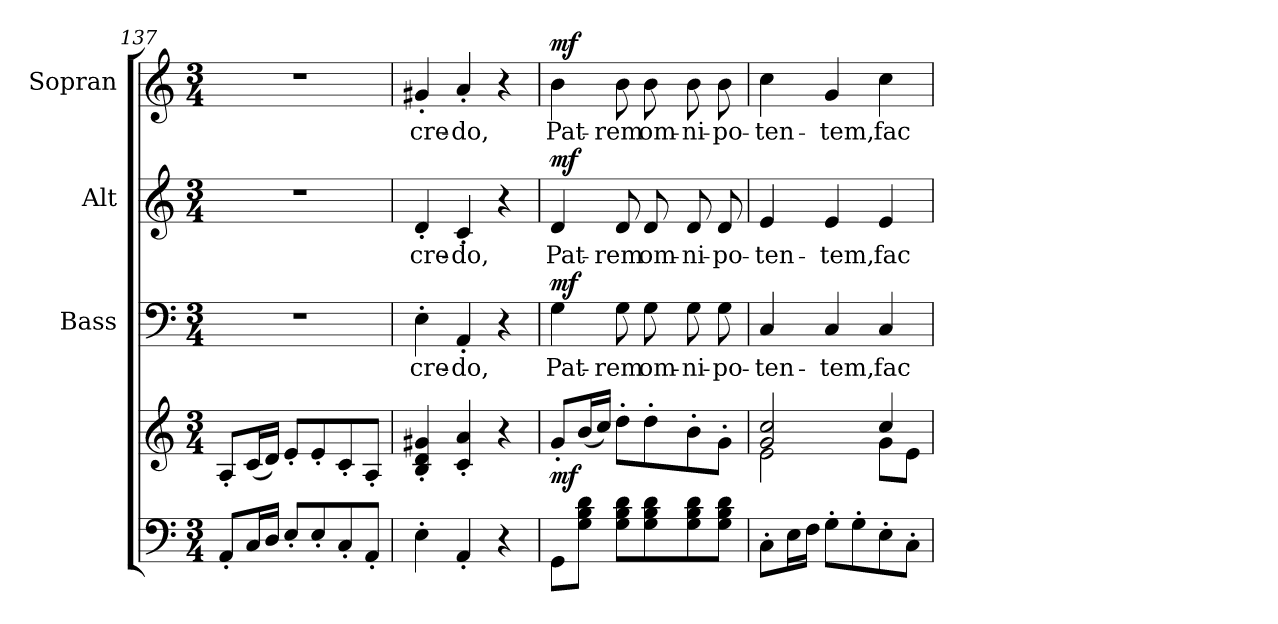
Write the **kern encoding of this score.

**kern	**kern	**dynam	**kern	**text	**dynam	**kern	**text	**dynam	**kern	**text	**dynam
*part4	*part4	*part4	*part3	*part3	*part3	*part2	*part2	*part2	*part1	*part1	*part1
*staff5	*staff4	*staff4/5	*staff3	*staff3	*staff3	*staff2	*staff2	*staff2	*staff1	*staff1	*staff1
*	*	*	*I"Bass	*	*	*I"Alt	*	*	*I"Sopran	*	*
*	*	*	*I'B.	*	*	*I'A.	*	*	*I'S.	*	*
*clefF4	*clefG2	*	*clefF4	*	*	*clefG2	*	*	*clefG2	*	*
*k[]	*k[]	*	*k[]	*	*	*k[]	*	*	*k[]	*	*
*C:	*C:	*	*C:	*	*	*C:	*	*	*C:	*	*
*M3/4	*M3/4	*	*M3/4	*	*	*M3/4	*	*	*M3/4	*	*
=137	=137	=137	=137	=137	=137	=137	=137	=137	=137	=137	=137
8AA'</L	8A'</L	.	2.r	.	.	2.r	.	.	2.r	.	.
16C/L	(<16c/L	.	.	.	.	.	.	.	.	.	.
16D/JJ	16d/JJ)	.	.	.	.	.	.	.	.	.	.
8E'</L	8e'</L	.	.	.	.	.	.	.	.	.	.
8E'</	8e'</	.	.	.	.	.	.	.	.	.	.
8C'</	8c'</	.	.	.	.	.	.	.	.	.	.
8AA'</J	8A'</J	.	.	.	.	.	.	.	.	.	.
=138	=138	=138	=138	=138	=138	=138	=138	=138	=138	=138	=138
!	!	!	!	!LO:LY:b	!	!	!LO:LY:b	!	!	!LO:LY:b	!
4E'>\	4B/'< 4d/'< 4g#X/'<	.	4E'>\	cre-	.	4d'</	cre-	.	4g#X'</	cre-	.
!	!	!	!	!LO:LY:b	!	!	!LO:LY:b	!	!	!LO:LY:b	!
4AA'</	4c/'< 4a/'<	.	4AA'</	-do,	.	4c'</	-do,	.	4a'</	-do,	.
4r	4r	.	4r	.	.	4r	.	.	4r	.	.
=139	=139	=139	=139	=139	=139	=139	=139	=139	=139	=139	=139
!	!	!LO:DY:b	!	!LO:LY:b	!LO:DY:a	!	!LO:LY:b	!LO:DY:a	!	!LO:LY:b	!LO:DY:a
8GG\L	8g'</L	mf	4G\	Pat-	mf	4d/	Pat-	mf	4b\	Pat-	mf
8G\ 8B\ 8d\J	(<16b/L	.	.	.	.	.	.	.	.	.	.
.	16cc/JJ)	.	.	.	.	.	.	.	.	.	.
!	!	!	!	!LO:LY:b	!	!	!LO:LY:b	!	!	!LO:LY:b	!
8G\ 8B\ 8d\L	8dd'>\L	.	8G\	-rem	.	8d/	-rem	.	8b\	-rem	.
!	!	!	!	!LO:LY:b	!	!	!LO:LY:b	!	!	!LO:LY:b	!
8G\ 8B\ 8d\	8dd'>\	.	8G\	om-	.	8d/	om-	.	8b\	om-	.
!	!	!	!	!LO:LY:b	!	!	!LO:LY:b	!	!	!LO:LY:b	!
8G\ 8B\ 8d\	8b'>\	.	8G\	-ni-	.	8d/	-ni-	.	8b\	-ni-	.
!	!	!	!	!LO:LY:b	!	!	!LO:LY:b	!	!	!LO:LY:b	!
8G\ 8B\ 8d\J	8g'>\J	.	8G\	-po-	.	8d/	-po-	.	8b\	-po-	.
!!LO:LB:g=z
=140	=140	=140	=140	=140	=140	=140	=140	=140	=140	=140	=140
*	*^	*	*	*	*	*	*	*	*	*	*
!	!	!	!	!	!LO:LY:b	!	!	!LO:LY:b	!	!	!LO:LY:b	!
8C'>\L	2g/ 2cc/	2e\	.	4C/	-ten-	.	4e/	-ten-	.	4cc\	-ten-	.
16E\L	.	.	.	.	.	.	.	.	.	.	.	.
16F\JJ	.	.	.	.	.	.	.	.	.	.	.	.
!	!	!	!	!	!LO:LY:b	!	!	!LO:LY:b	!	!	!LO:LY:b	!
8G'>\L	.	.	.	4C/	-tem,	.	4e/	-tem,	.	4g/	-tem,	.
8G'>\	.	.	.	.	.	.	.	.	.	.	.	.
!	!	!	!	!	!LO:LY:b	!	!	!LO:LY:b	!	!	!LO:LY:b	!
8E'>\	4cc/	8g\L	.	4C/	fac-	.	4e/	fac-	.	4cc\	fac-	.
8C'>\J	.	8e\J	.	.	.	.	.	.	.	.	.	.
*	*v	*v	*	*	*	*	*	*	*	*	*	*
=	=	=	=	=	=	=	=	=	=	=	=
*-	*-	*-	*-	*-	*-	*-	*-	*-	*-	*-	*-
